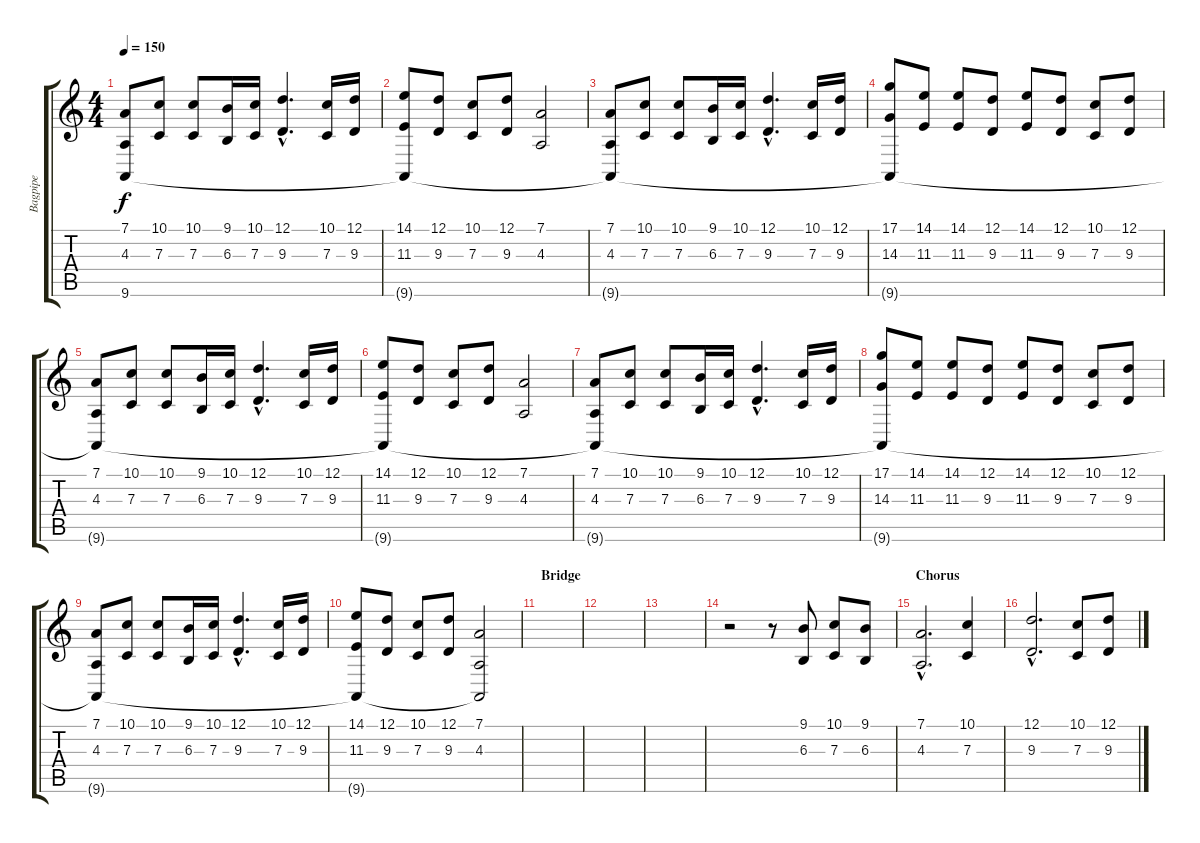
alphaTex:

\track ("Bagpipe" "Bagpipe") {instrument bagpipe}
\staff {score tabs}
\tuning (D4 A3 F3 C3 G2 C2) {hide}
\ts (4 4)
\tempo 150
\clef g2
\ks c
(7.1 4.3 9.6{t}).8{dy f} (10.1 7.3).8 (10.1 7.3).8 (9.1 6.3).16 (10.1 7.3).16 (12.1{hac} 9.3{hac}).4{d} (10.1 7.3).16 (12.1 9.3).16 |
(14.1 11.3 9.6{t}).8 (12.1 9.3).8 (10.1 7.3).8 (12.1 9.3).8 (7.1 4.3).2 |
(7.1 4.3 9.6{t}).8 (10.1 7.3).8 (10.1 7.3).8 (9.1 6.3).16 (10.1 7.3).16 (12.1{hac} 9.3{hac}).4{d} (10.1 7.3).16 (12.1 9.3).16 |
(17.1 14.3 9.6{t}).8 (14.1 11.3).8 (14.1 11.3).8 (12.1 9.3).8 (14.1 11.3).8 (12.1 9.3).8 (10.1 7.3).8 (12.1 9.3).8 |
(7.1 4.3 9.6{t}).8 (10.1 7.3).8 (10.1 7.3).8 (9.1 6.3).16 (10.1 7.3).16 (12.1{hac} 9.3{hac}).4{d} (10.1 7.3).16 (12.1 9.3).16 |
(14.1 11.3 9.6{t}).8 (12.1 9.3).8 (10.1 7.3).8 (12.1 9.3).8 (7.1 4.3).2 |
(7.1 4.3 9.6{t}).8 (10.1 7.3).8 (10.1 7.3).8 (9.1 6.3).16 (10.1 7.3).16 (12.1{hac} 9.3{hac}).4{d} (10.1 7.3).16 (12.1 9.3).16 |
(17.1 14.3 9.6{t}).8 (14.1 11.3).8 (14.1 11.3).8 (12.1 9.3).8 (14.1 11.3).8 (12.1 9.3).8 (10.1 7.3).8 (12.1 9.3).8 |
(7.1 4.3 9.6{t}).8 (10.1 7.3).8 (10.1 7.3).8 (9.1 6.3).16 (10.1 7.3).16 (12.1{hac} 9.3{hac}).4{d} (10.1 7.3).16 (12.1 9.3).16 |
(14.1 11.3 9.6{t}).8 (12.1 9.3).8 (10.1 7.3).8 (12.1 9.3).8 (7.1 4.3 9.6{t}).2 |
\section ("" "Bridge")
|
|
|
r.2 r.8 (9.1 6.3).8 (10.1 7.3).8 (9.1 6.3).8 |
\section ("" "Chorus")
(7.1{hac} 4.3{hac}).2{d} (10.1 7.3).4 |
(12.1{hac} 9.3{hac}).2{d} (10.1 7.3).8 (12.1 9.3).8
